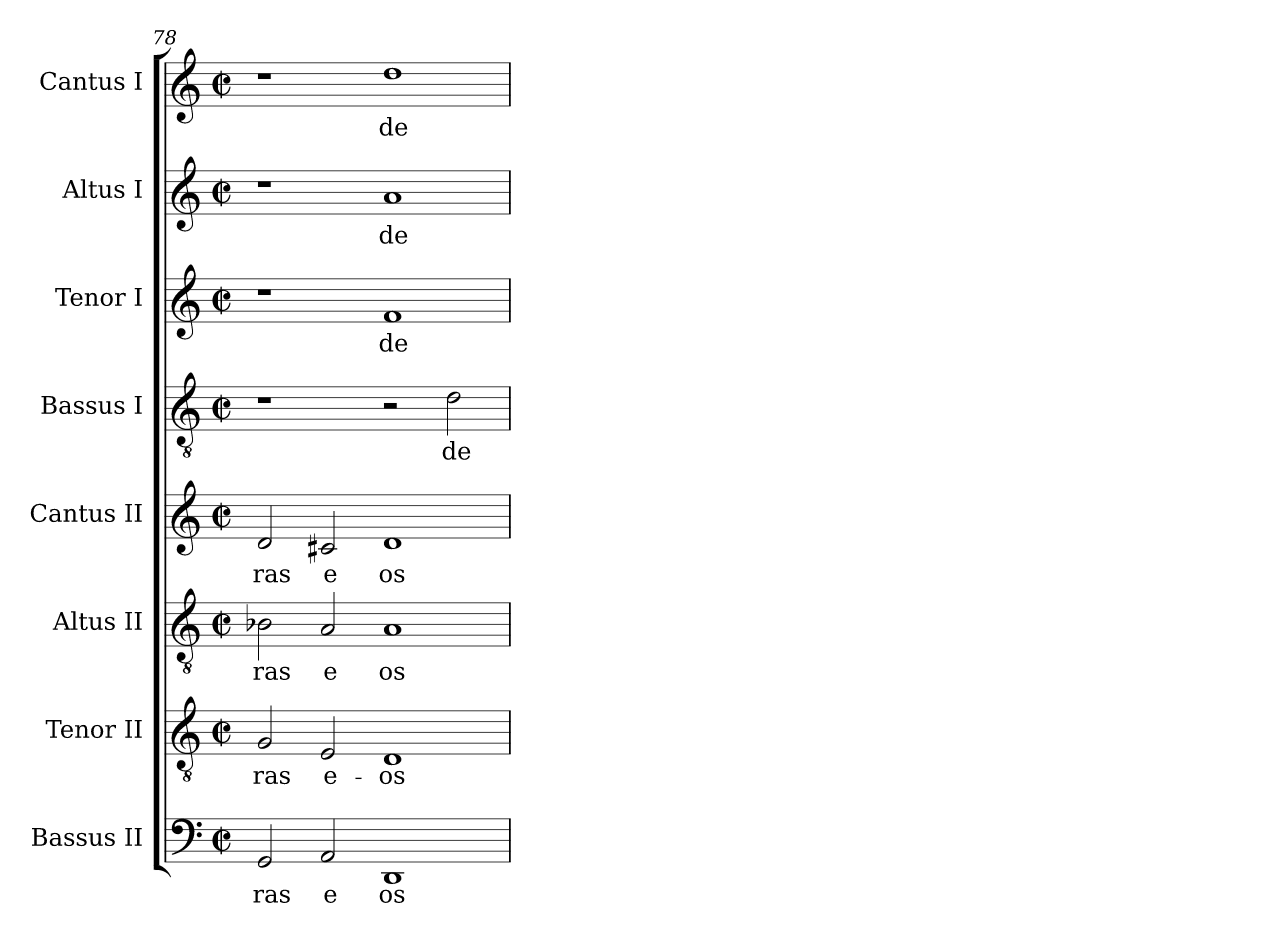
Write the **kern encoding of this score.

**kern	**text	**kern	**text	**kern	**text	**kern	**text	**kern	**text	**kern	**text	**kern	**text	**kern	**text
*part8	*part8	*part7	*part7	*part6	*part6	*part5	*part5	*part4	*part4	*part3	*part3	*part2	*part2	*part1	*part1
*staff8	*staff8	*staff7	*staff7	*staff6	*staff6	*staff5	*staff5	*staff4	*staff4	*staff3	*staff3	*staff2	*staff2	*staff1	*staff1
*I"Bassus II	*	*I"Tenor II	*	*I"Altus II	*	*I"Cantus II	*	*I"Bassus I	*	*I"Tenor I	*	*I"Altus I	*	*I"Cantus I	*
*clefF4	*	*clefGv2	*	*clefGv2	*	*clefG2	*	*clefGv2	*	*clefG2	*	*clefG2	*	*clefG2	*
*k[]	*	*k[]	*	*k[]	*	*k[]	*	*k[]	*	*k[]	*	*k[]	*	*k[]	*
*C:	*	*C:	*	*C:	*	*C:	*	*C:	*	*C:	*	*C:	*	*C:	*
*M2/2	*	*M2/2	*	*M2/2	*	*M2/2	*	*M2/2	*	*M2/2	*	*M2/2	*	*M2/2	*
*met(c|)	*	*met(c|)	*	*met(c|)	*	*met(c|)	*	*met(c|)	*	*met(c|)	*	*met(c|)	*	*met(c|)	*
=78	=78	=78	=78	=78	=78	=78	=78	=78	=78	=78	=78	=78	=78	=78	=78
!	!LO:LY:b:cj	!	!LO:LY:b:cj	!	!LO:LY:b:cj	!	!LO:LY:b:cj	!	!	!	!	!	!	!	!
2GG/	ras	2G/	-ras	2B-X\	ras	2d/	ras	1r	.	1r	.	1r	.	1r	.
!	!LO:LY:b:cj	!	!LO:LY:b:cj	!	!LO:LY:b:cj	!	!LO:LY:b:cj	!	!	!	!	!	!	!	!
2AA/	e	2E/	e-	2A/	e	2c#X/	e	.	.	.	.	.	.	.	.
!	!LO:LY:b:cj	!	!LO:LY:b:cj	!	!LO:LY:b:cj	!	!LO:LY:b:cj	!	!	!	!LO:LY:b:cj	!	!LO:LY:b:cj	!	!LO:LY:b:cj
1DD	os	1D	-os	1A	os	1d	os	2r	.	1f	de	1a	de	1dd	de
!	!	!	!	!	!	!	!	!	!LO:LY:b:cj	!	!	!	!	!	!
.	.	.	.	.	.	.	.	2d\	de	.	.	.	.	.	.
=	=	=	=	=	=	=	=	=	=	=	=	=	=	=	=
*-	*-	*-	*-	*-	*-	*-	*-	*-	*-	*-	*-	*-	*-	*-	*-
